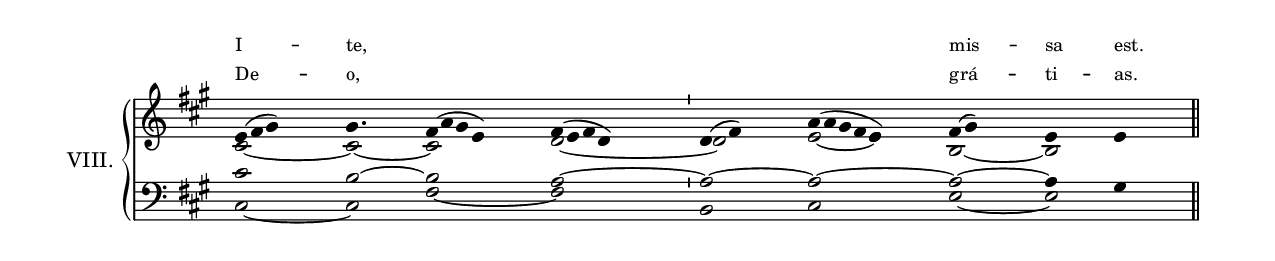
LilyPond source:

\version "2.18"
\include "gregorian.ly"
\include "noh2.ily"

%Page reference: page v.40
%(volume.page)

global = {
 \key e \mixolydian
 \cadenzaOn 
 \override Glissando #'thickness = #2.0
}

chantTextA = \lyricmode {
I -- te, _ _ _ _ mis -- sa est. }
chantTextB = \lyricmode {
De -- o, _ _ _ _ grá -- ti -- as. }

chantMusic = {
\tieDown   e'4 ( fis'4 gis'4) gis'4. fis'4 ( a'4 gis'4 e'4) fis'4 ( e'4 fis'4 d'4) \divisioMinima
 d'4 ( fis'4) a'4 ( a'4 gis'4 fis'4 e'4) fis'4 ( gis'4) e'4 e'4 \finalis

}

altoMusic = {
cis'2*3/2 ~ cis'2*3/4 ~ cis'2*4/2 d'2*4/2 ~ \divisioMinima
d'2 e'2*4/2 ~ e'4 b2 ~ b2 \finalis
}

tenorMusic = {
cis'2*3/2 b2*3/4 ~ b2*4/2 a2*4/2 ~ \divisioMinima
a2 ~ a2*5/2 ~ a2 ~ a4 gis4 \finalis
}

bassMusic = {
cis2*3/2 ~ cis2*3/4 fis2*4/2 ~ fis2*4/2 \divisioMinima
b,2 cis2*5/2 e2 ~ e2 \finalis
}

voiceLines = {
\voiceLineStyle


}

\score{
  <<
    \new Lyrics = "chanta"
    \new Lyrics = "chantb"
    \new GrandStaff <<
      \set GrandStaff.autoBeaming = ##f
      \set GrandStaff.instrumentName = \markup \center-column {
        "VIII."
      }
      \new Staff = up <<
        \new Voice = "chant" {
          \voiceOne \global \chantMusic
        }
        \new Voice {
          \voiceTwo \global \altoMusic
        }
      >>

      \new Staff = down <<
        \clef bass
        \new Voice {
          \voiceOne \global \tenorMusic
        }
        \new Voice {
          \voiceTwo \global \bassMusic
        }
	\new Voice {
        \voiceThree \global \voiceLines
        }
      >>
    >>
    \context Lyrics = "chanta" {
      \lyricsto chant {
      \chantTextA
    }
    }
    \context Lyrics = "chantb" {
      \lyricsto chant {
      \chantTextB
    }
    }
  >>
  \layout{
  }
  
}
